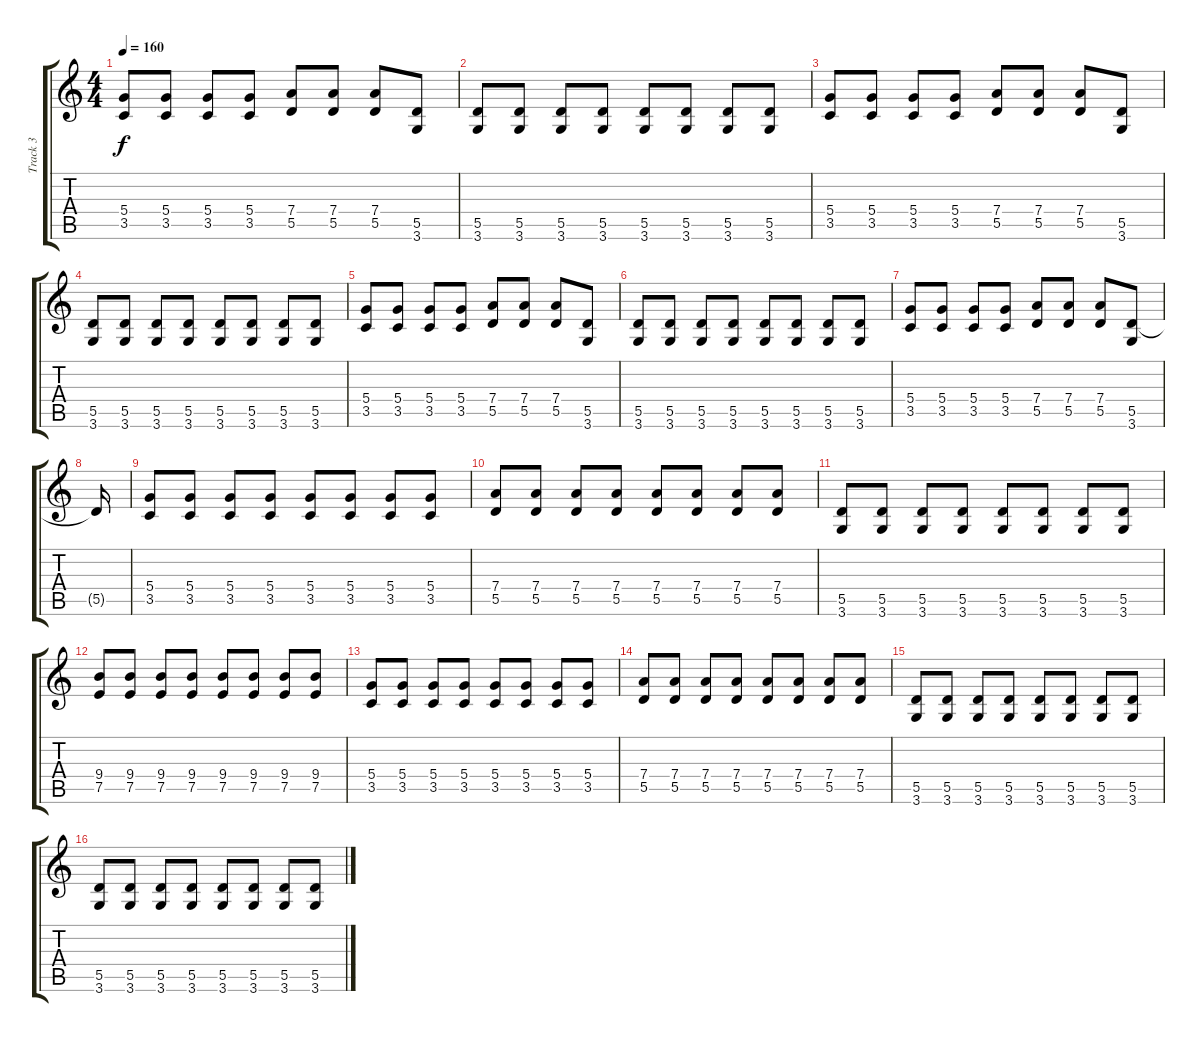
\track ("Track 3" "Track 3") {instrument overdrivenguitar}
\staff {score tabs}
\tuning (E4 B3 G3 D3 A2 E2) {hide}
\ts (4 4)
\tempo 160
\clef g2
\ks c
(5.4 3.5).8{dy f} (5.4 3.5).8 (5.4 3.5).8 (5.4 3.5).8 (7.4 5.5).8 (7.4 5.5).8 (7.4 5.5).8 (5.5 3.6).8 |
(5.5 3.6).8 (5.5 3.6).8 (5.5 3.6).8 (5.5 3.6).8 (5.5 3.6).8 (5.5 3.6).8 (5.5 3.6).8 (5.5 3.6).8 |
(5.4 3.5).8 (5.4 3.5).8 (5.4 3.5).8 (5.4 3.5).8 (7.4 5.5).8 (7.4 5.5).8 (7.4 5.5).8 (5.5 3.6).8 |
(5.5 3.6).8 (5.5 3.6).8 (5.5 3.6).8 (5.5 3.6).8 (5.5 3.6).8 (5.5 3.6).8 (5.5 3.6).8 (5.5 3.6).8 |
(5.4 3.5).8 (5.4 3.5).8 (5.4 3.5).8 (5.4 3.5).8 (7.4 5.5).8 (7.4 5.5).8 (7.4 5.5).8 (5.5 3.6).8 |
(5.5 3.6).8 (5.5 3.6).8 (5.5 3.6).8 (5.5 3.6).8 (5.5 3.6).8 (5.5 3.6).8 (5.5 3.6).8 (5.5 3.6).8 |
(5.4 3.5).8 (5.4 3.5).8 (5.4 3.5).8 (5.4 3.5).8 (7.4 5.5).8 (7.4 5.5).8 (7.4 5.5).8 (5.5 3.6).8 |
5.5{t}.16 |
(5.4 3.5).8 (5.4 3.5).8 (5.4 3.5).8 (5.4 3.5).8 (5.4 3.5).8 (5.4 3.5).8 (5.4 3.5).8 (5.4 3.5).8 |
(7.4 5.5).8 (7.4 5.5).8 (7.4 5.5).8 (7.4 5.5).8 (7.4 5.5).8 (7.4 5.5).8 (7.4 5.5).8 (7.4 5.5).8 |
(5.5 3.6).8 (5.5 3.6).8 (5.5 3.6).8 (5.5 3.6).8 (5.5 3.6).8 (5.5 3.6).8 (5.5 3.6).8 (5.5 3.6).8 |
(9.4 7.5).8 (9.4 7.5).8 (9.4 7.5).8 (9.4 7.5).8 (9.4 7.5).8 (9.4 7.5).8 (9.4 7.5).8 (9.4 7.5).8 |
(5.4 3.5).8 (5.4 3.5).8 (5.4 3.5).8 (5.4 3.5).8 (5.4 3.5).8 (5.4 3.5).8 (5.4 3.5).8 (5.4 3.5).8 |
(7.4 5.5).8 (7.4 5.5).8 (7.4 5.5).8 (7.4 5.5).8 (7.4 5.5).8 (7.4 5.5).8 (7.4 5.5).8 (7.4 5.5).8 |
(5.5 3.6).8 (5.5 3.6).8 (5.5 3.6).8 (5.5 3.6).8 (5.5 3.6).8 (5.5 3.6).8 (5.5 3.6).8 (5.5 3.6).8 |
(5.5 3.6).8 (5.5 3.6).8 (5.5 3.6).8 (5.5 3.6).8 (5.5 3.6).8 (5.5 3.6).8 (5.5 3.6).8 (5.5 3.6).8
